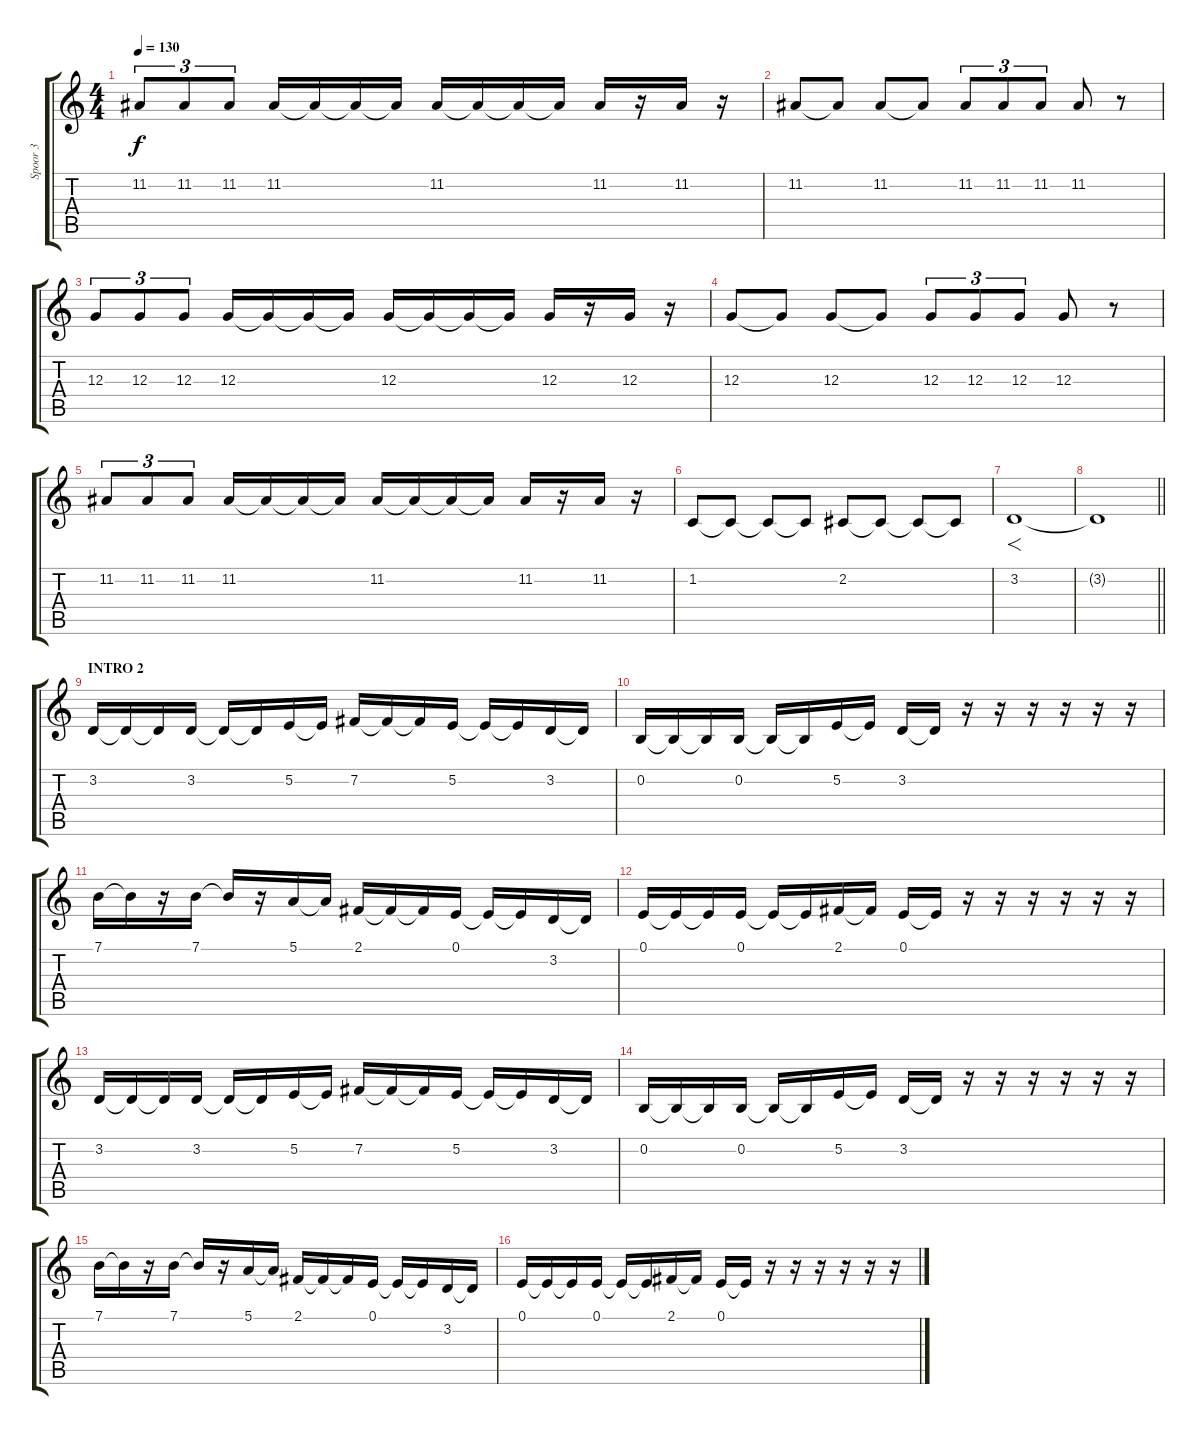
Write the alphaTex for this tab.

\track ("Spoor 3" "Spoor 3") {instrument brasssection}
\staff {score tabs}
\tuning (E4 B3 G3 D3 A2 E2) {hide}
\ts (4 4)
\tempo 130
\clef g2
\ks c
11.2.8{tu (3 2) dy f} 11.2.8{tu (3 2)} 11.2.8{tu (3 2)} 11.2.16 11.2{t}.16 11.2{t}.16 11.2{t}.16 11.2.16 11.2{t}.16 11.2{t}.16 11.2{t}.16 11.2.16 r.16 11.2.16 r.16 |
11.2.8 11.2{t}.8 11.2.8 11.2{t}.8 11.2.8{tu (3 2)} 11.2.8{tu (3 2)} 11.2.8{tu (3 2)} 11.2.8 r.8 |
12.3.8{tu (3 2)} 12.3.8{tu (3 2)} 12.3.8{tu (3 2)} 12.3.16 12.3{t}.16 12.3{t}.16 12.3{t}.16 12.3.16 12.3{t}.16 12.3{t}.16 12.3{t}.16 12.3.16 r.16 12.3.16 r.16 |
12.3.8 12.3{t}.8 12.3.8 12.3{t}.8 12.3.8{tu (3 2)} 12.3.8{tu (3 2)} 12.3.8{tu (3 2)} 12.3.8 r.8 |
11.2.8{tu (3 2)} 11.2.8{tu (3 2)} 11.2.8{tu (3 2)} 11.2.16 11.2{t}.16 11.2{t}.16 11.2{t}.16 11.2.16 11.2{t}.16 11.2{t}.16 11.2{t}.16 11.2.16 r.16 11.2.16 r.16 |
1.2.8 1.2{t}.8 1.2{t}.8 1.2{t}.8 2.2.8 2.2{t}.8 2.2{t}.8 2.2{t}.8 |
3.2.1{f} |
\barLineRight lightlight
3.2{t}.1 |
\section ("" "INTRO 2")
3.2.16 3.2{t}.16 3.2{t}.16 3.2.16 3.2{t}.16 3.2{t}.16 5.2.16 5.2{t}.16 7.2.16 7.2{t}.16 7.2{t}.16 5.2.16 5.2{t}.16 5.2{t}.16 3.2.16 3.2{t}.16 |
0.2.16 0.2{t}.16 0.2{t}.16 0.2.16 0.2{t}.16 0.2{t}.16 5.2.16 5.2{t}.16 3.2.16 3.2{t}.16 r.16 r.16 r.16 r.16 r.16 r.16 |
7.1.16 7.1{t}.16 r.16 7.1.16 7.1{t}.16 r.16 5.1.16 5.1{t}.16 2.1.16 2.1{t}.16 2.1{t}.16 0.1.16 0.1{t}.16 0.1{t}.16 3.2.16 3.2{t}.16 |
0.1.16 0.1{t}.16 0.1{t}.16 0.1.16 0.1{t}.16 0.1{t}.16 2.1.16 2.1{t}.16 0.1.16 0.1{t}.16 r.16 r.16 r.16 r.16 r.16 r.16 |
3.2.16 3.2{t}.16 3.2{t}.16 3.2.16 3.2{t}.16 3.2{t}.16 5.2.16 5.2{t}.16 7.2.16 7.2{t}.16 7.2{t}.16 5.2.16 5.2{t}.16 5.2{t}.16 3.2.16 3.2{t}.16 |
0.2.16 0.2{t}.16 0.2{t}.16 0.2.16 0.2{t}.16 0.2{t}.16 5.2.16 5.2{t}.16 3.2.16 3.2{t}.16 r.16 r.16 r.16 r.16 r.16 r.16 |
7.1.16 7.1{t}.16 r.16 7.1.16 7.1{t}.16 r.16 5.1.16 5.1{t}.16 2.1.16 2.1{t}.16 2.1{t}.16 0.1.16 0.1{t}.16 0.1{t}.16 3.2.16 3.2{t}.16 |
0.1.16 0.1{t}.16 0.1{t}.16 0.1.16 0.1{t}.16 0.1{t}.16 2.1.16 2.1{t}.16 0.1.16 0.1{t}.16 r.16 r.16 r.16 r.16 r.16 r.16
